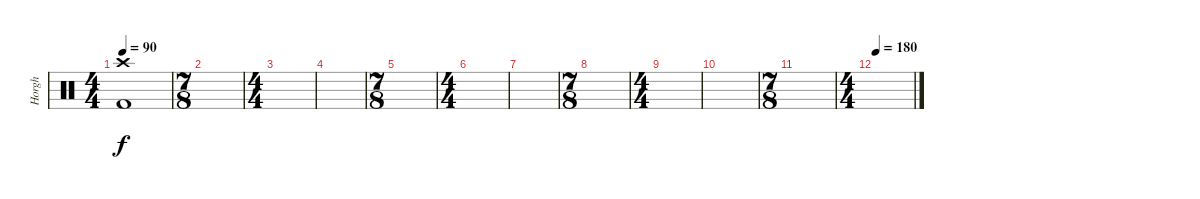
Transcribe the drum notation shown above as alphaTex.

\track ("Horgh" "Horgh") {instrument percussion}
\staff {score}
\articulation defaults
\ts (4 4)
\tempo 90
\clef neutral
\ks c
("Crash high (hit)" "Kick (hit) 2").1{dy f} |
\ts (7 8)
|
\ts (4 4)
|
|
\ts (7 8)
|
\ts (4 4)
|
|
\ts (7 8)
|
\ts (4 4)
|
|
\ts (7 8)
|
\ts (4 4)
\tempo 180
